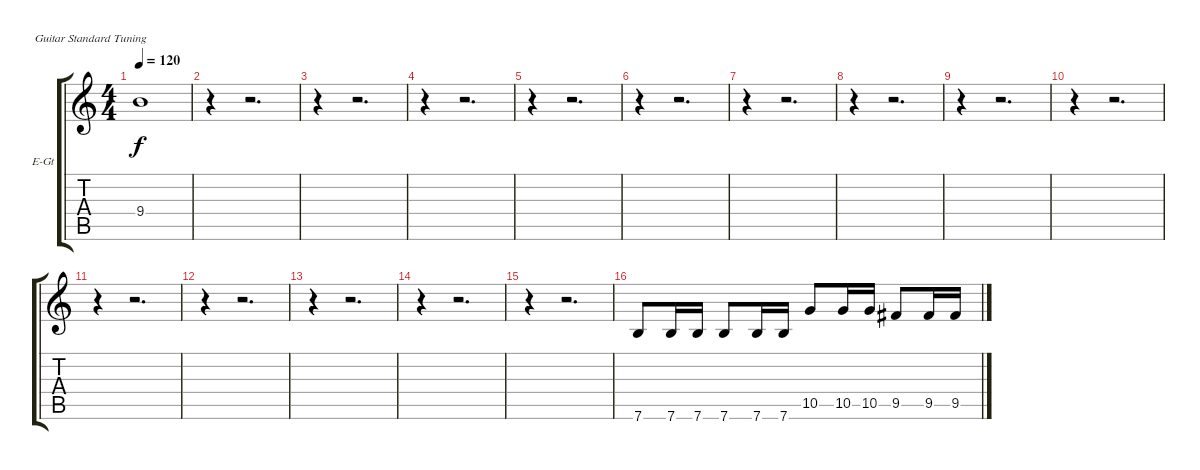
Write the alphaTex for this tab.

\defaultSystemsLayout 4
\bracketExtendMode groupsimilarinstruments
\firstSystemTrackNameOrientation horizontal
\otherSystemsTrackNameOrientation horizontal
\track ("Ю.Каспарян" "E-Gt") {instrument overdrivenguitar}
\staff {score tabs}
\tuning (E4 B3 G3 D3 A2 E2)
\ts (4 4)
\tempo 120
\clef g2
\ks c
9.4.1{dy f} |
r.4 r.2{d} |
r.4 r.2{d} |
r.4 r.2{d} |
r.4 r.2{d} |
r.4 r.2{d} |
r.4 r.2{d} |
r.4 r.2{d} |
r.4 r.2{d} |
r.4 r.2{d} |
r.4 r.2{d} |
r.4 r.2{d} |
r.4 r.2{d} |
r.4 r.2{d} |
r.4 r.2{d} |
7.6.8 7.6.16 7.6.16 7.6.8 7.6.16 7.6.16 10.5.8 10.5.16 10.5.16 9.5.8 9.5.16 9.5.16
